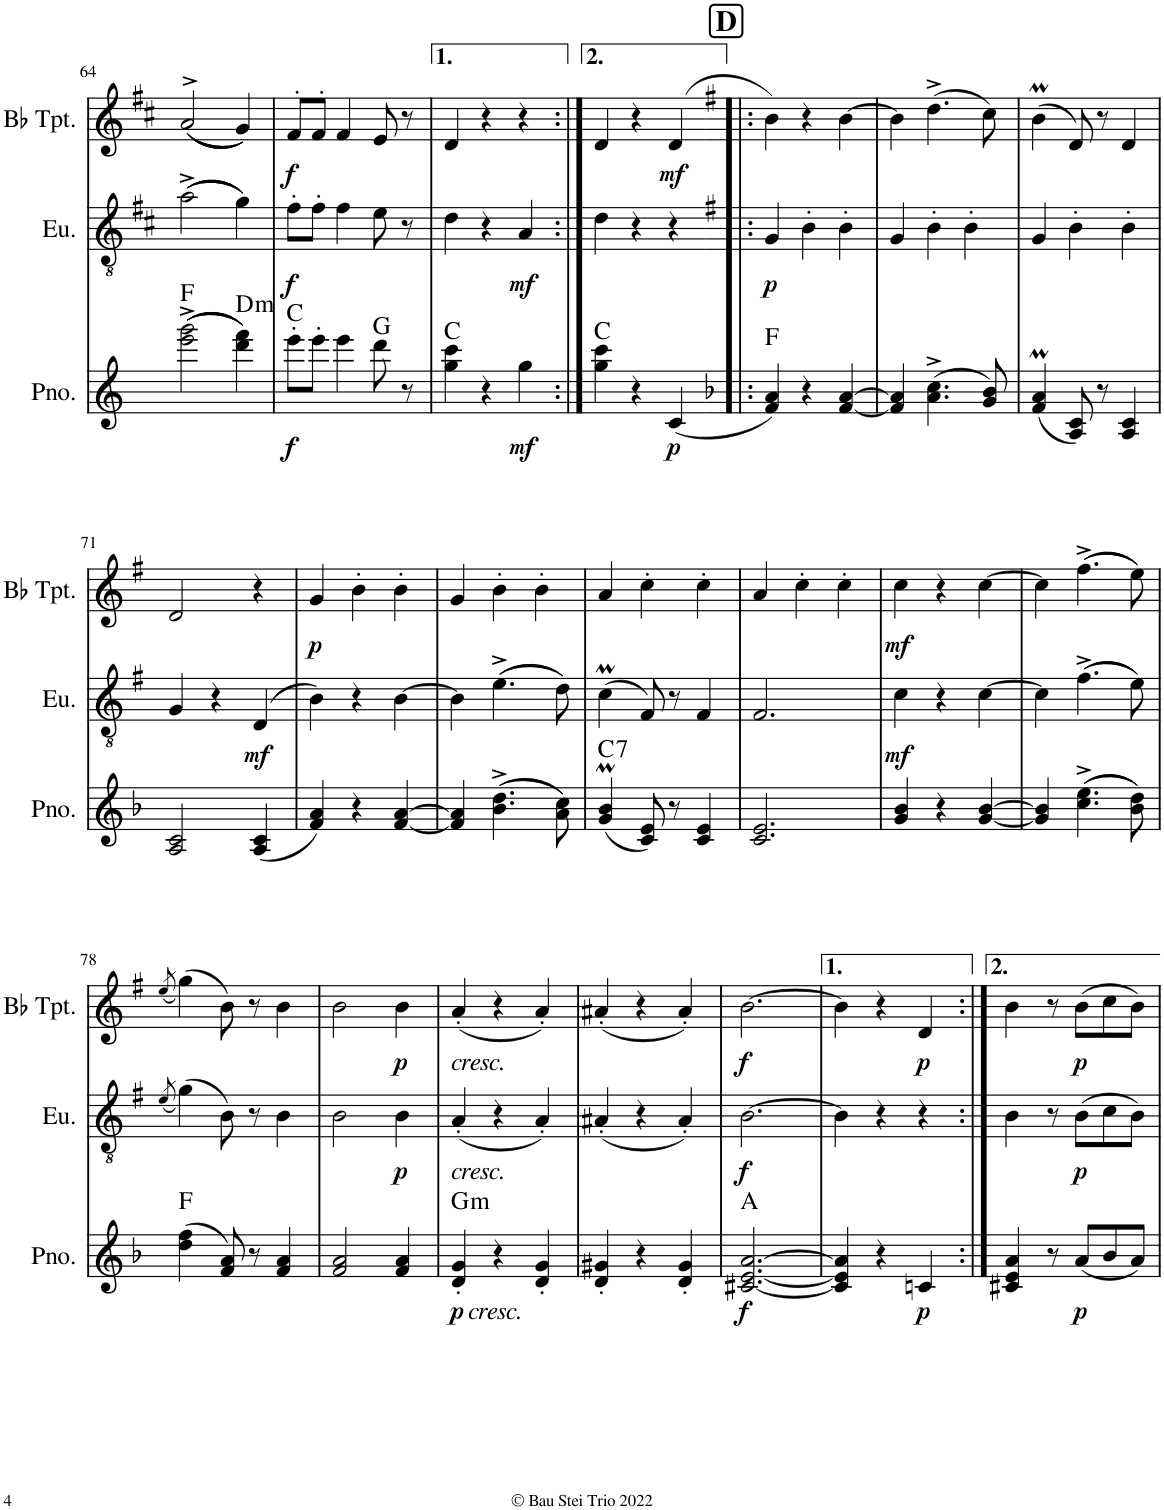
**kern	**dynam	**harte	**kern	**dynam	**kern	**dynam
*part3	*part3	*part3	*part2	*part2	*part1	*part1
*staff3	*staff3	*	*staff2	*staff2	*staff1	*staff1
*I"Piano	*	*	*I"Euphonium	*	*I"Bb Trumpet	*
*I'Pno.	*	*	*I'Eu.	*	*I'Bb Tpt.	*
!!LO:PB:g=z
*clefG2	*	*	*clefGv2	*	*clefG2	*
*	*	*	*Trd1c2	*	*Trd1c2	*
*k[]	*	*	*k[f#c#]	*	*k[f#c#]	*
*M3/4	*	*	*M3/4	*	*M3/4	*
=64	=64	=64	=64	=64	=64	=64
(((2eee\^> 2ggg\^>	.	F:maj	(((2a^>\	.	(((2a^>/	.
!	!	!LO:H:kt=m	!	!	!	!
4ddd\ 4fff\)))	.	D:min	4g\)))	.	4g/)))	.
=65	=65	=65	=65	=65	=65	=65
*^	*	*	*^	*	*^	*
!	!	!LO:DY:b	!	!	!	!LO:DY:b	!	!	!LO:DY:b
8eee'>\L	8ryy	f	C:maj	8f#'>\L	8ryy	f	8f#'>/L	8ryy	f
*v	*v	*	*	*	*	*	*v	*v	*
*	*	*	*v	*v	*	*	*
8eee'>\J	.	.	8f#'>\J	.	8f#'>/J	.
4eee\	.	.	4f#\	.	4f#/	.
8ddd\	.	G:maj	8e\	.	8e/	.
*^	*	*	*^	*	*^	*
8r	8ryy	.	.	8r	8ryy	.	8r	8ryy	.
*v	*v	*	*	*	*	*	*v	*v	*
*	*	*	*v	*v	*	*	*
=66	=66	=66	=66	=66	=66	=66
4gg\ 4ccc\	.	C:maj	4d\	.	4d/	.
4r	.	.	4r	.	4r	.
!	!LO:DY:b	!	!	!LO:DY:b	!	!
4gg\	mf	.	4A/	mf	4r	.
=67:|!	=67:|!	=67:|!	=67:|!	=67:|!	=67:|!	=67:|!
4gg\ 4ccc\	.	C:maj	4d\	.	4d/	.
4r	.	.	4r	.	4r	.
!	!LO:DY:b	!	!	!	!	!LO:DY:b
(4c/	p	.	4r	.	(4d/	mf
!!LO:REH:place=s1:a:B:cj:fs=14:t=D
=68!|:	=68!|:	=68!|:	=68!|:	=68!|:	=68!|:	=68!|:
*k[b-]	*	*	*k[f#]	*	*k[f#]	*
!	!	!	!	!LO:DY:b	!	!
4f/ 4a/)	.	F:maj	4G/	p	4b\)	.
4r	.	.	4B'\	.	4r	.
[4f/ [4a/	.	.	4B'\	.	[4b\	.
=69	=69	=69	=69	=69	=69	=69
4f/] 4a/]	.	.	4G/	.	4b\]	.
(4.a\^> 4.cc\^>	.	.	4B'\	.	(4.dd^>\	.
.	.	.	4B'\	.	.	.
8g/ 8b-/)	.	.	.	.	8cc\)	.
=70	=70	=70	=70	=70	=70	=70
(4f/M 4a/M	.	.	4G/	.	(4bm\	.
8A/ 8c/)	.	.	4B'\	.	8d/)	.
8r	.	.	.	.	8r	.
4A/ 4c/	.	.	4B'\	.	4d/	.
!!LO:LB:g=z
=71	=71	=71	=71	=71	=71	=71
2A/ 2c/	.	.	4G/	.	2d/	.
.	.	.	4r	.	.	.
!	!	!	!	!LO:DY:b	!	!
(4A/ 4c/	.	.	(4D/	mf	4r	.
=72	=72	=72	=72	=72	=72	=72
!	!	!	!	!	!	!LO:DY:b
4f/ 4a/)	.	.	4B\)	.	4g/	p
4r	.	.	4r	.	4b'\	.
[4f/ [4a/	.	.	[4B\	.	4b'\	.
=73	=73	=73	=73	=73	=73	=73
4f/] 4a/]	.	.	4B\]	.	4g/	.
((4.b-\^> 4.dd\^>	.	.	((4.e^>\	.	4b'\	.
.	.	.	.	.	4b'\	.
8a\ 8cc\))	.	.	8d\))	.	.	.
=74	=74	=74	=74	=74	=74	=74
!	!	!LO:H:kt=7	!	!	!	!
(4g/M 4b-/M	.	C:7	(4cM\	.	4a/	.
8c/ 8e/)	.	.	8F#/)	.	4cc'\	.
8r	.	.	8r	.	.	.
4c/ 4e/	.	.	4F#/	.	4cc'\	.
=75	=75	=75	=75	=75	=75	=75
2.c/ 2.e/	.	.	2.F#/	.	4a/	.
.	.	.	.	.	4cc'\	.
.	.	.	.	.	4cc'\	.
=76	=76	=76	=76	=76	=76	=76
!	!	!	!	!LO:DY:b	!	!LO:DY:b
4g/ 4b-/	.	.	4c\	mf	4cc\	mf
4r	.	.	4r	.	4r	.
[4g/ [4b-/	.	.	[4c\	.	[4cc\	.
=77	=77	=77	=77	=77	=77	=77
4g/] 4b-/]	.	.	4c\]	.	4cc\]	.
((4.cc\^> 4.ee\^>	.	.	((4.f#^>\	.	((4.ff#^>\	.
8b-\ 8dd\))	.	.	8e\))	.	8ee\))	.
!!LO:LB:g=z
=78	=78	=78	=78	=78	=78	=78
.	.	.	(8qe/	.	(8qee/	.
(4dd\ 4ff\	.	F:maj	(4g\)	.	(4gg\)	.
8f/ 8a/)	.	.	8B\)	.	8b\)	.
8r	.	.	8r	.	8r	.
4f/ 4a/	.	.	4B\	.	4b\	.
=79	=79	=79	=79	=79	=79	=79
2f/ 2a/	.	.	2B\	.	2b\	.
!	!	!	!	!LO:DY:b	!	!LO:DY:b
4f/ 4a/	.	.	4B\	p	4b\	p
=80	=80	=80	=80	=80	=80	=80
!	!	!	!	!	!LO:TX:b:i:t=cresc.	!
!	!	!	!LO:TX:b:i:t=cresc.	!	!	!
!LO:TX:b:i:t=cresc.	!	!	!	!	!	!
!	!LO:DY:b	!LO:H:kt=m	!	!	!	!
4d/' 4g/'	p	G:min	(4A'/	.	(4a'/	.
4r	.	.	4r	.	4r	.
4d/' 4g/'	.	.	4A'/)	.	4a'/)	.
=81	=81	=81	=81	=81	=81	=81
4d/' 4g#X/'	.	.	(4A#X'/	.	(4a#X'/	.
4r	.	.	4r	.	4r	.
4d/' 4g#/'	.	.	4A#'/)	.	4a#'/)	.
=82	=82	=82	=82	=82	=82	=82
!	!LO:DY:b	!	!	!LO:DY:b	!	!LO:DY:b
[2.c#X/ [2.e/ [2.a/	f	A:maj	[2.B\	f	[2.b\	f
=83	=83	=83	=83	=83	=83	=83
4c#/] 4e/] 4a/]	.	.	4B\]	.	4b\]	.
4r	.	.	4r	.	4r	.
!	!LO:DY:b	!	!	!	!	!LO:DY:b
4cn/	p	.	4r	.	4d/	p
=84:|!	=84:|!	=84:|!	=84:|!	=84:|!	=84:|!	=84:|!
4c#X/ 4e/ 4a/	.	.	4B\	.	4b\	.
8r	.	.	8r	.	8r	.
!	!LO:DY:b	!	!	!LO:DY:b	!	!LO:DY:b
(8a/L	p	.	(8B\L	p	(8b\L	p
8b-/	.	.	8c\	.	8cc\	.
8a/J)	.	.	8B\J)	.	8b\J)	.
=	=	=	=	=	=	=
*-	*-	*-	*-	*-	*-	*-
